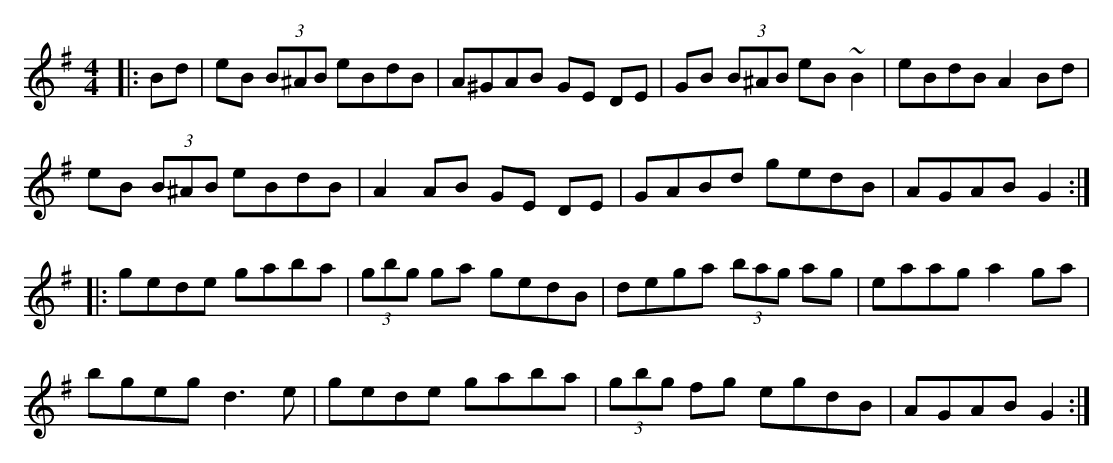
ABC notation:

X:1
M:4/4
K:G
|:Bd|eB (3B^AB eBdB|A^GAB GE DE|GB (3B^AB eB ~B2|eBdB A2 Bd|
eB (3B^AB eBdB|A2AB GE DE|GABd gedB|AGAB G2:|
|:gede gaba|(3gbg ga gedB|dega (3bag ag|eaag a2 ga|
bgeg d3e|gede gaba|(3gbg fg egdB|AGAB G2:|
